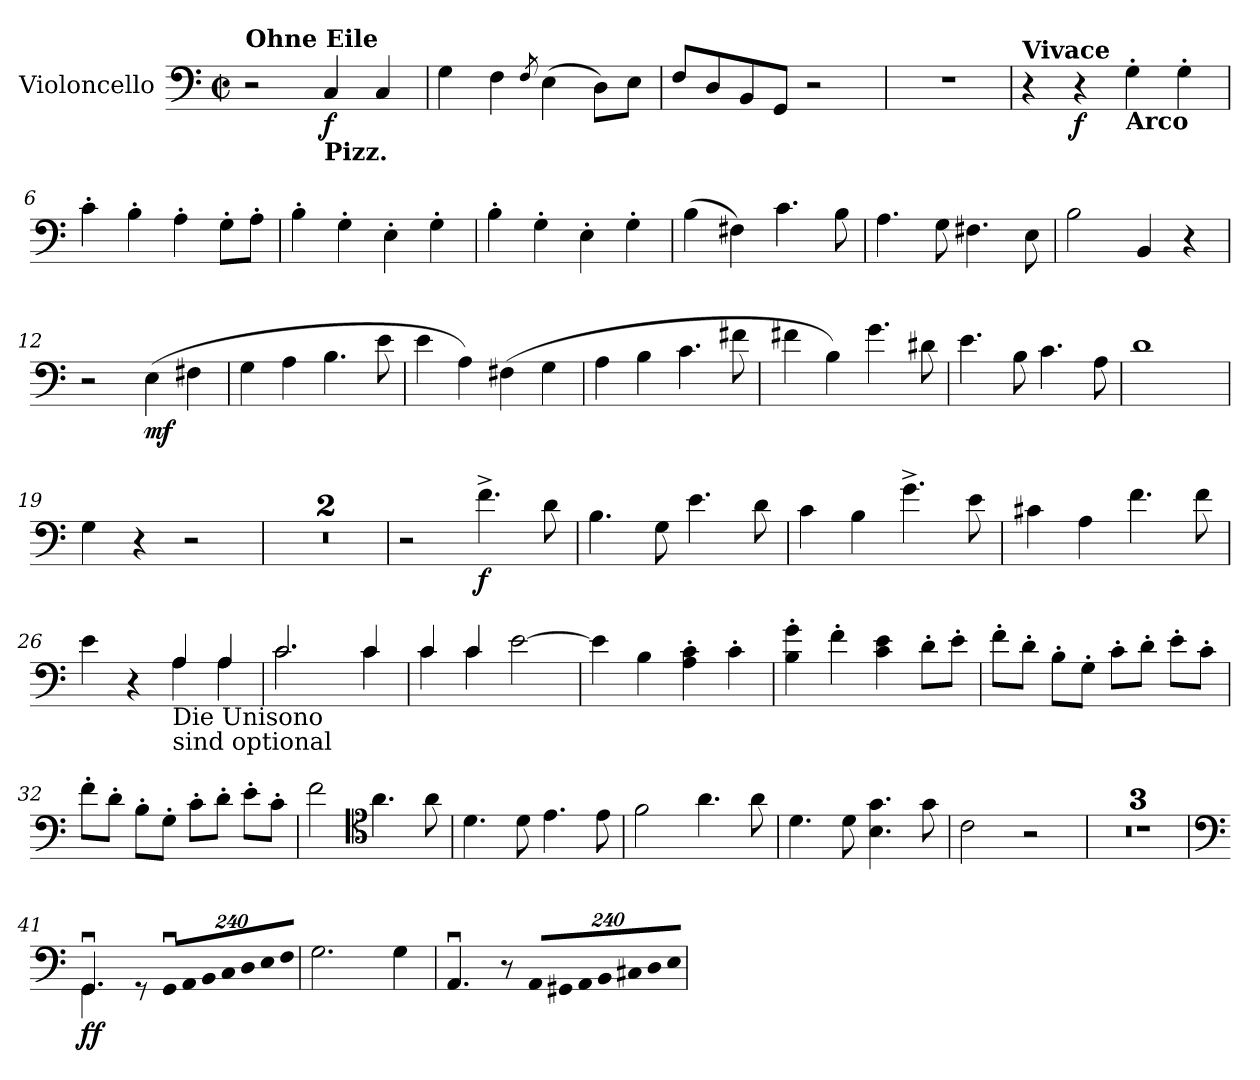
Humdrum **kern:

**kern	**dynam
*part1	*part1
*staff1	*staff1
*I"Violoncello	*
*I'Vc.	*
*clefF4	*
*k[]	*
*M2/2	*
*met(c|)	*
*MM152	*
=1	=1
!LO:TX:a:B:t=Ohne Eile	!
2r	.
!LO:TX:b:B:t=Pizz.	!
!	!LO:DY:b
4C/	f
4C/	.
=2	=2
4G\	.
4F\	.
8qF/	.
(4E\	.
8D\L)	.
8E\J	.
=3	=3
8F/L	.
8D/	.
8BB/	.
8GG/J	.
2r	.
=4	=4
1r	.
=5	=5
!LO:TX:a:B:t=Vivace	!
4r	.
!	!LO:DY:b
4r	f
*MM168	*
!LO:TX:b:B:t=Arco	!
4G'\	.
4G'\	.
=6	=6
4c'\	.
4B'\	.
4A'\	.
8G'\L	.
8A'\J	.
=7	=7
4B'\	.
4G'\	.
4E'\	.
4G'\	.
=8	=8
4B'\	.
4G'\	.
4E'\	.
4G'\	.
!!LO:LB:g=z
=9	=9
(4B\	.
4F#X\)	.
4.c\	.
8B\	.
=10	=10
4.A\	.
8G\	.
4.F#X\	.
8E\	.
=11	=11
2B\	.
4BB/	.
4r	.
=12	=12
2r	.
!	!LO:DY:b
(4E\	mf
4F#X\	.
=13	=13
4G\	.
4A\	.
4.B\	.
8e\	.
=14	=14
4e\	.
4A\)	.
(4F#X\	.
4G\	.
=15	=15
4A\	.
4B\	.
4.c\	.
8f#X\	.
=16	=16
4f#X\	.
4B\)	.
4.g\	.
8d#X\	.
!!LO:LB:g=z
=17	=17
4.e\	.
8B\	.
4.c\	.
8A\	.
=18	=18
1d	.
=19	=19
4G\	.
4r	.
2r	.
=20	=20
1r	.
=21	=21
1r	.
=22	=22
2r	.
!	!LO:DY:b
4.f^\	f
8d\	.
=23	=23
4.B\	.
8G\	.
4.e\	.
8d\	.
=24	=24
4c\	.
4B\	.
4.g^\	.
8e\	.
=25	=25
4c#X\	.
4A\	.
4.f\	.
8f\	.
=26	=26
*^	*
4e\	2ryy	.
4r	.	.
!LO:TX:b:t=Die Unisono	!	!
!LO:TX:b:t=sind optional	!	!
4A/	4A\	.
4A/	4A\	.
!!LO:LB:g=z	!!
=27	=27	=27
2.c/	2.c\	.
4c/	4c\	.
=28	=28	=28
4c/	4c\	.
4c/	4c\	.
[2e\	2ryy	.
*v	*v	*
=29	=29
*MM156	*
4e\]	.
4B\	.
*MM150	*
4A\' 4c\'	.
4c'\	.
=30	=30
*MM168	*
4B\' 4g\'	.
4f'\	.
4c\ 4e\	.
8d'\L	.
8e'\J	.
=31	=31
8f'\L	.
8d'\J	.
8B'\L	.
8G'\J	.
8c'\L	.
8d'\J	.
8e'\L	.
8c'\J	.
=32	=32
8f'\L	.
8d'\J	.
8B'\L	.
8G'\J	.
8c'\L	.
8d'\J	.
8e'\L	.
8c'\J	.
!!LO:LB:g=z
=33	=33
2f\	.
*clefC4	*
4.a\	.
8a\	.
=34	=34
4.d\	.
8d\	.
4.e\	.
8e\	.
=35	=35
2f\	.
4.a\	.
8a\	.
=36	=36
4.d\	.
8d\	.
4.B\ 4.g\	.
8g\	.
=37	=37
2c\	.
2r	.
=38	=38
1r	.
=39	=39
1r	.
=40	=40
1r	.
=41	=41
*clefF4	*
*^	*
!	!	!LO:DY:b
4.GGu/	4.GG\	ff
8rGG	1920%1199ryy	.
*Xbrackettup	*	*
!LO:N:vis=8	!	!
1920%137GGu/L	.	.
!LO:N:vis=8	!	!
1920%137AA/	.	.
!LO:N:vis=8	!	!
1920%137BB/	.	.
!LO:N:vis=8	!	!
1920%137C/	.	.
!LO:N:vis=8	!	!
1920%137D/	.	.
!LO:N:vis=8	!	!
1920%137E/	.	.
!LO:N:vis=8	!	!
1920%137F/J	.	.
*v	*v	*
=42	=42
2.G\	.
4G\	.
!!LO:LB:g=z
=43	=43
4.AAu/	.
8r	.
!LO:N:vis=8	!
1920%137AA/L	.
!LO:N:vis=8	!
1920%137GG#X/	.
!LO:N:vis=8	!
1920%137AA/	.
!LO:N:vis=8	!
1920%137BB/	.
!LO:N:vis=8	!
1920%137C#X/	.
!LO:N:vis=8	!
1920%137D/	.
!LO:N:vis=8	!
1920%137E/J	.
=	=
*-	*-
